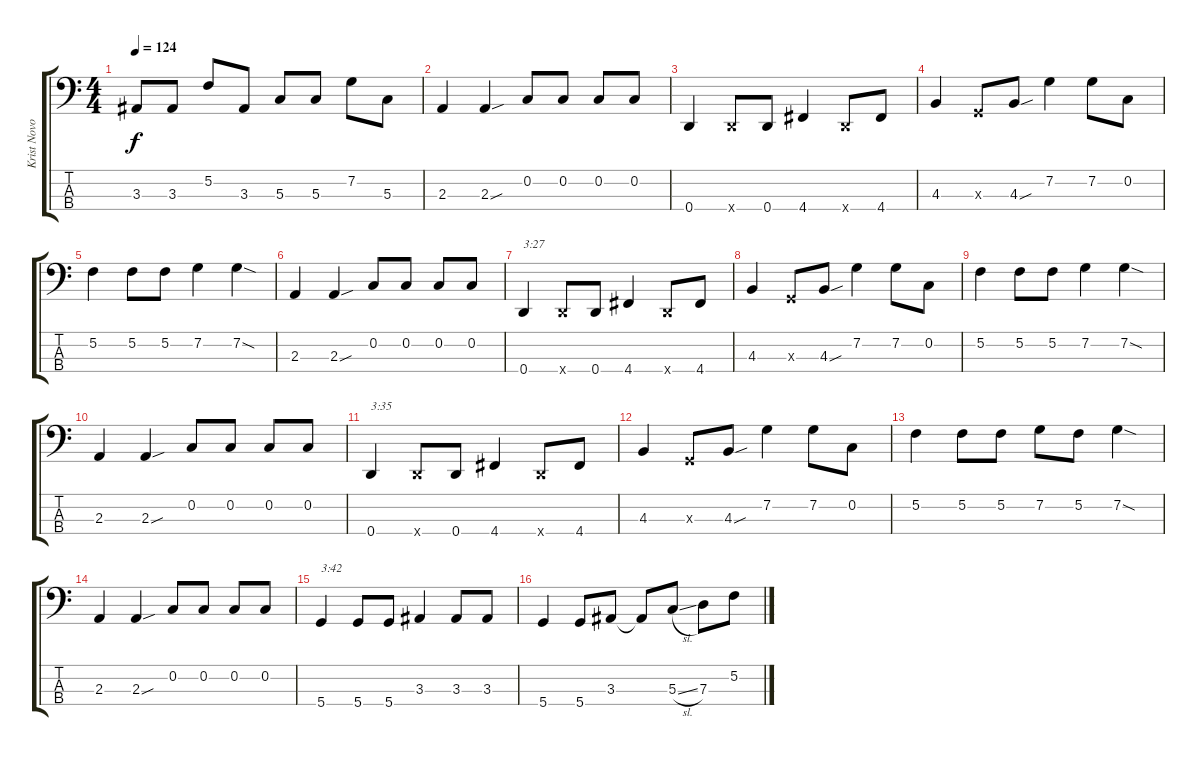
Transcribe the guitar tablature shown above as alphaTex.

\track ("Krist Novoselic" "Krist Novo") {instrument electricbasspick}
\staff {score tabs}
\tuning (F2 C2 G1 D1) {hide}
\ts (4 4)
\tempo 124
\clef f4
\ks c
3.3.8{dy f} 3.3.8 5.2.8 3.3.8 5.3.8 5.3.8 7.2.8 5.3.8 |
2.3.4 2.3{sou}.4 0.2.8 0.2.8 0.2.8 0.2.8 |
0.4.4 0.4{x}.8 0.4.8 4.4.4 0.4{x}.8 4.4.8 |
4.3.4 0.3{x}.8 4.3{sou}.8 7.2.4 7.2.8 0.2.8 |
5.2.4 5.2.8 5.2.8 7.2.4 7.2{sod}.4 |
2.3.4 2.3{sou}.4 0.2.8 0.2.8 0.2.8 0.2.8 |
0.4.4{txt "3:27"} 0.4{x}.8 0.4.8 4.4.4 0.4{x}.8 4.4.8 |
4.3.4 0.3{x}.8 4.3{sou}.8 7.2.4 7.2.8 0.2.8 |
5.2.4 5.2.8 5.2.8 7.2.4 7.2{sod}.4 |
2.3.4 2.3{sou}.4 0.2.8 0.2.8 0.2.8 0.2.8 |
0.4.4{txt "3:35"} 0.4{x}.8 0.4.8 4.4.4 0.4{x}.8 4.4.8 |
4.3.4 0.3{x}.8 4.3{sou}.8 7.2.4 7.2.8 0.2.8 |
5.2.4 5.2.8 5.2.8 7.2.8 5.2.8 7.2{sod}.4 |
2.3.4 2.3{sou}.4 0.2.8 0.2.8 0.2.8 0.2.8 |
5.4.4{txt "3:42"} 5.4.8 5.4.8 3.3.4 3.3.8 3.3.8 |
5.4.4 5.4.8 3.3.8 3.3{t}.8 5.3{sl}.8 7.3.8 5.2.8
